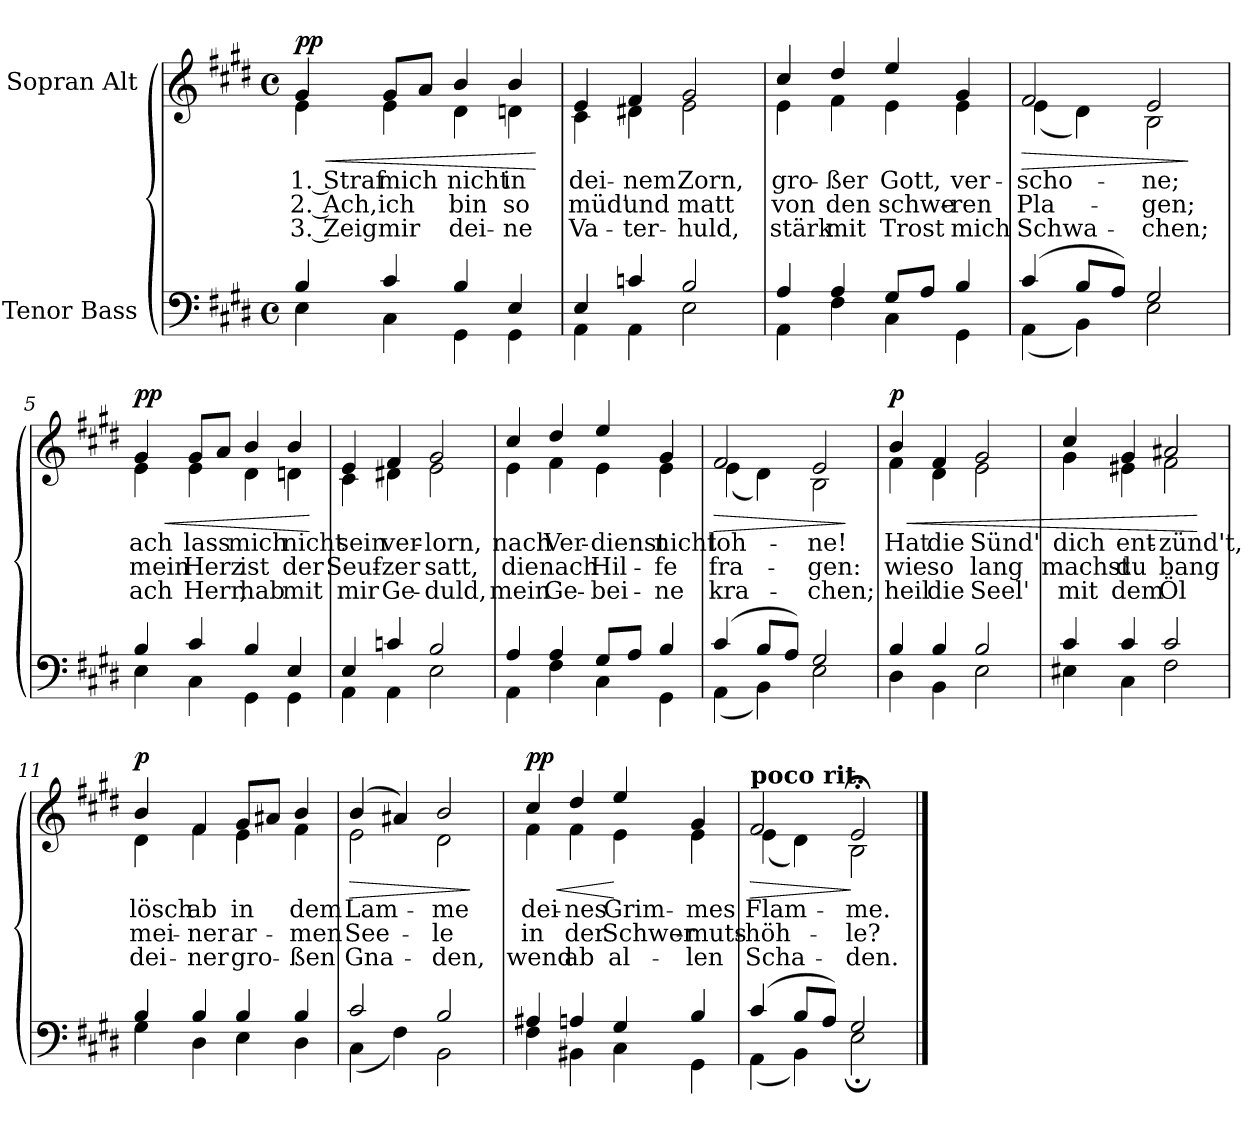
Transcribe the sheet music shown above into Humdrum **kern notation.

**kern	**kern	**text	**text	**text	**dynam
*part2	*part1	*part1	*part1	*part1	*part1
*staff2	*staff1	*staff1	*staff1	*staff1	*staff1
*I"Tenor Bass	*I"Sopran Alt	*	*	*	*
*clefF4	*clefG2	*	*	*	*
*k[f#c#g#d#]	*k[f#c#g#d#]	*	*	*	*
*M4/4	*M4/4	*	*	*	*
*met(c)	*met(c)	*	*	*	*
=1	=1	=1	=1	=1	=1
*^	*	*	*	*	*
!	!	!LO:TX:a:B:t=Langsam	!	!	!	!
!	!	!	!	!	!	!LO:HP:b
*	*	*^	*	*	*	*
!	!	!	!	!	!	!	!LO:DY:n=1:b
4B/	4E\	4g#/	4e\	1. Straf	2. Ach,	3. Zeig	< pp
4c#/	4C#\	8g#/L	4e\	mich	ich	mir	.
.	.	8a/J	.	.	.	.	.
4B/	4GG#\	4b/	4d#\	nicht	bin	dei-	.
4E/	4GG#\	4b/	4dn\	in	so	-ne	.
*v	*v	*	*	*	*	*	*
*	*v	*v	*	*	*	*
.	.	.	.	.	[
=2	=2	=2	=2	=2	=2
*^	*^	*	*	*	*
4E/	4AA\	4e/	4c#\	dei-	müd'	Va-	.
4cn/	4AA\	4f#/	4d#X\	-nem	und	-ter-	.
2B/	2E\	2g#/	2e\	Zorn,	matt	-huld,	.
=3	=3	=3	=3	=3	=3	=3	=3
4A/	4AA\	4cc#/	4e\	gro-	von	stärk	.
4A/	4F#\	4dd#/	4f#\	-ßer	den	mit	.
8G#/L	4C#\	4ee/	4e\	Gott,	schwe-	Trost	.
8A/J	.	.	.	.	.	.	.
4B/	4GG#\	4g#/	4e\	ver-	-ren	mich	.
=4	=4	=4	=4	=4	=4	=4	=4
!	!	!	!	!	!	!	!LO:HP:b
(4c#/	(4AA\	2f#/	(4e\	-scho-	Pla-	Schwa-	>
8B/L	4BB\)	.	4d#\)	.	.	.	.
8A/J)	.	.	.	.	.	.	.
2G#/	2E\	2e/	2B\	-ne;	-gen;	-chen;	.
*v	*v	*	*	*	*	*	*
*	*v	*v	*	*	*	*
.	.	.	.	.	]
!!LO:LB:g=z
=5	=5	=5	=5	=5	=5
*^	*	*	*	*	*
!	!	!	!	!	!	!LO:HP:b
*	*	*^	*	*	*	*
!	!	!	!	!	!	!	!LO:DY:n=1:b
4B/	4E\	4g#/	4e\	ach	mein	ach	< pp
4c#/	4C#\	8g#/L	4e\	lass	Herz	Herr,	.
.	.	8a/J	.	.	.	.	.
4B/	4GG#\	4b/	4d#\	mich	ist	hab	.
4E/	4GG#\	4b/	4dn\	nicht	der	mit	.
*v	*v	*	*	*	*	*	*
*	*v	*v	*	*	*	*
.	.	.	.	.	[
=6	=6	=6	=6	=6	=6
*^	*^	*	*	*	*
4E/	4AA\	4e/	4c#\	sein	Seuf-	mir	.
4cn/	4AA\	4f#/	4d#X\	ver-	-zer	Ge-	.
2B/	2E\	2g#/	2e\	-lorn,	satt,	-duld,	.
=7	=7	=7	=7	=7	=7	=7	=7
4A/	4AA\	4cc#/	4e\	nach	die	mein	.
4A/	4F#\	4dd#/	4f#\	Ver-	nach	Ge-	.
8G#/L	4C#\	4ee/	4e\	-dienst	Hil-	-bei-	.
8A/J	.	.	.	.	.	.	.
4B/	4GG#\	4g#/	4e\	nicht	-fe	-ne	.
=8	=8	=8	=8	=8	=8	=8	=8
!	!	!	!	!	!	!	!LO:HP:b
(4c#/	(4AA\	2f#/	(4e\	loh-	fra-	kra-	>
8B/L	4BB\)	.	4d#\)	.	.	.	.
8A/J)	.	.	.	.	.	.	.
2G#/	2E\	2e/	2B\	-ne!	-gen:	-chen;	.
*v	*v	*	*	*	*	*	*
*	*v	*v	*	*	*	*
.	.	.	.	.	]
!!LO:LB:g=z
=9	=9	=9	=9	=9	=9
*^	*	*	*	*	*
!	!	!	!	!	!	!LO:HP:b
*	*	*^	*	*	*	*
!	!	!	!	!	!	!	!LO:DY:n=1:b
4B/	4D#\	4b/	4f#\	Hat	wie	heil	< p
4B/	4BB\	4f#/	4d#\	die	so	die	.
2B/	2E\	2g#/	2e\	Sünd'	lang	Seel'	.
=10	=10	=10	=10	=10	=10	=10	=10
4c#/	4E#X\	4cc#/	4g#\	dich	machst	mit	.
4c#/	4C#\	4g#/	4e#X\	ent-	du	dem	.
2c#/	2F#\	2a#X/	2f#\	-zünd't,	bang	Öl	.
*v	*v	*	*	*	*	*	*
*	*v	*v	*	*	*	*
.	.	.	.	.	[
=11	=11	=11	=11	=11	=11
*^	*^	*	*	*	*
!	!	!	!	!	!	!	!LO:DY:b
4B/	4G#\	4b/	4d#\	lösch	mei-	dei-	p
4B/	4D#\	4f#/	4f#\	ab	-ner	-ner	.
4B/	4E\	8g#/L	4e\	in	ar-	gro-	.
.	.	8a#X/J	.	.	.	.	.
4B/	4D#\	4b/	4f#\	dem	-men	-ßen	.
!!LO:LB:g=z	!!
=12	=12	=12	=12	=12	=12	=12	=12
!	!	!	!	!	!	!	!LO:HP:b
2c#/	(4C#\	(4b/	2e\	Lam-	See-	Gna-	>
.	4F#\)	4a#X/)	.	.	.	.	.
2B/	2BB\	2b/	2d#\	-me	-le	-den,	.
*v	*v	*	*	*	*	*	*
*	*v	*v	*	*	*	*
.	.	.	.	.	]
=13	=13	=13	=13	=13	=13
*^	*	*	*	*	*
!	!	!	!	!	!	!LO:HP:b
*	*	*^	*	*	*	*
!	!	!	!	!	!	!	!LO:DY:n=1:b
4A#X/	4F#\	4cc#/	4f#\	dei-	in	wend	< pp
4An/	4BB#X\	4dd#/	4f#\	-nes	der	ab	.
4G#/	4C#\	4ee/	4e\	Grim-	Schwer-	al-	[
4B/	4GG#\	4g#/	4e\	-mes	-muts-	-len	.
=14	=14	=14	=14	=14	=14	=14	=14
!	!	!LO:TX:a:B:t=poco rit.	!	!	!	!	!
!	!	!	!	!	!	!	!LO:HP:b
(4c#/	(4AA\	2f#/	(4e\	Flam-	-höh-	Scha-	>
8B/L	4BB\)	.	4d#\)	.	.	.	.
8A/J)	.	.	.	.	.	.	.
2G#/	2E;\	2e;</	2B\	-me.	-le?	-den.	]
*v	*v	*	*	*	*	*	*
*	*v	*v	*	*	*	*
==	==	==	==	==	==
*-	*-	*-	*-	*-	*-
